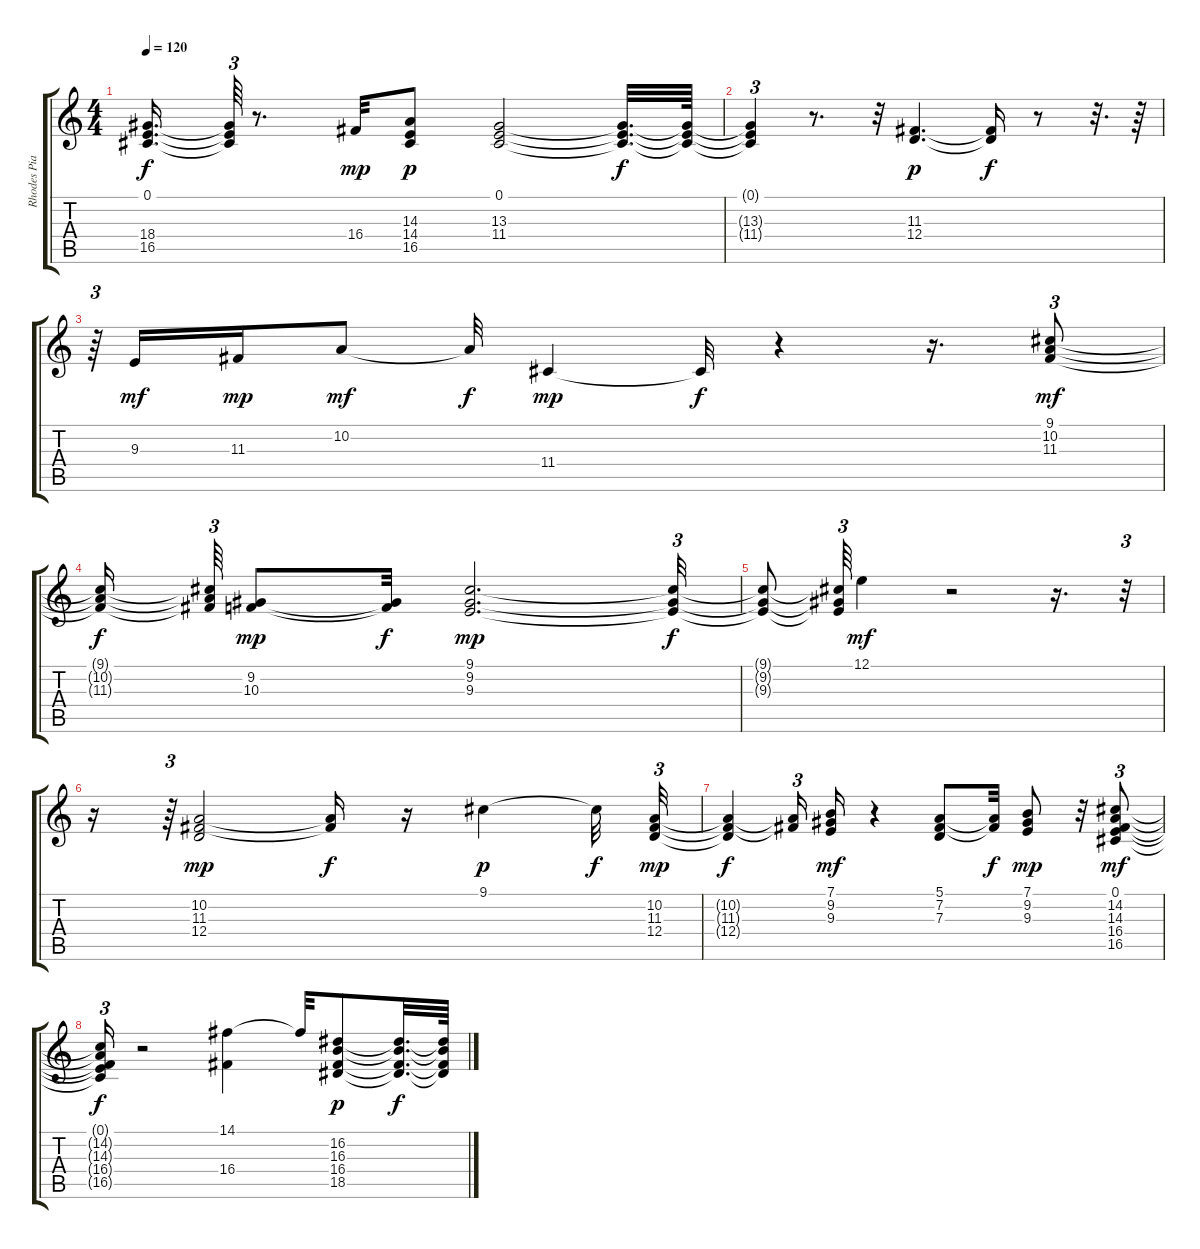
\track ("Rhodes Piano" "Rhodes Pia") {instrument electricpiano1}
\staff {score tabs}
\tuning (E4 B3 G3 D3 A2 E2) {hide}
\ts (4 4)
\tempo 120
\clef g2
\ks c
(0.1{t} 18.4{t} 16.5{t}).16{d dy f} (0.1{t} 18.4{t} 16.5{t}).64{tu (3 2)} r.8{d} 16.4.32{dy mp} (14.3 14.4 16.5).8{dy p} (0.1 13.3 11.4).2 (0.1{t} 13.3{t} 11.4{t}).32{d dy f} (0.1{t} 13.3{t} 11.4{t}).64 |
(0.1{t} 13.3{t} 11.4{t}).4{tu (3 2)} r.8{d} r.32 (11.3 12.4).4{d dy p} (11.3{t} 12.4{t}).16{dy f} r.8 r.32{d} r.64 |
r.64{tu (3 2)} 9.3.16{dy mf} 11.3.16{dy mp} 10.2.8{dy mf} 10.2{t}.32{dy f} 11.4.4{dy mp} 11.4{t}.32{dy f} r.4 r.16{d} (9.1 10.2 11.3).8{tu (3 2) dy mf} |
(9.1{t} 10.2{t} 11.3{t}).16{dy f beam splitsecondary} (9.1{t} 10.2{t} 11.3{t}).64{tu (3 2)} (9.2 10.3).8{dy mp} (9.2{t} 10.3{t}).32{dy f} (9.1 9.2 9.3).2{d dy mp} (9.1{t} 9.2{t} 9.3{t}).32{tu (3 2) dy f} |
(9.1{t} 9.2{t} 9.3{t}).8 (9.1{t} 9.2{t} 9.3{t}).64{tu (3 2)} 12.1.4{dy mf} r.2 r.16{d} r.32{tu (3 2)} |
r.16 r.64{tu (3 2)} (10.2 11.3 12.4).2{dy mp} (10.2{t} 11.3{t}).16{dy f} r.16 9.1.4{dy p} 9.1{t}.32{dy f} (10.2 11.3 12.4).32{tu (3 2) dy mp} |
(10.2{t} 11.3{t} 12.4{t}).4{dy f} (10.2{t} 11.3{t}).16{tu (3 2)} (7.1 9.2 9.3).16{dy mf} r.4 (5.1 7.2 7.3).8 (5.1{t} 7.2{t}).32{dy f} (7.1 9.2 9.3).8{dy mp} r.32 (0.1 14.2 14.3 16.4 16.5).8{tu (3 2) dy mf} |
(0.1{t} 14.2{t} 14.3{t} 16.4{t} 16.5{t}).16{tu (3 2) dy f} r.2 (14.1 16.4).4 14.1{t}.32 (16.2 16.3 16.4 18.5).8{dy p} (16.2{t} 16.3{t} 16.4{t} 18.5{t}).32{d dy f} (16.2{t} 16.3{t} 16.4{t} 18.5{t}).64
